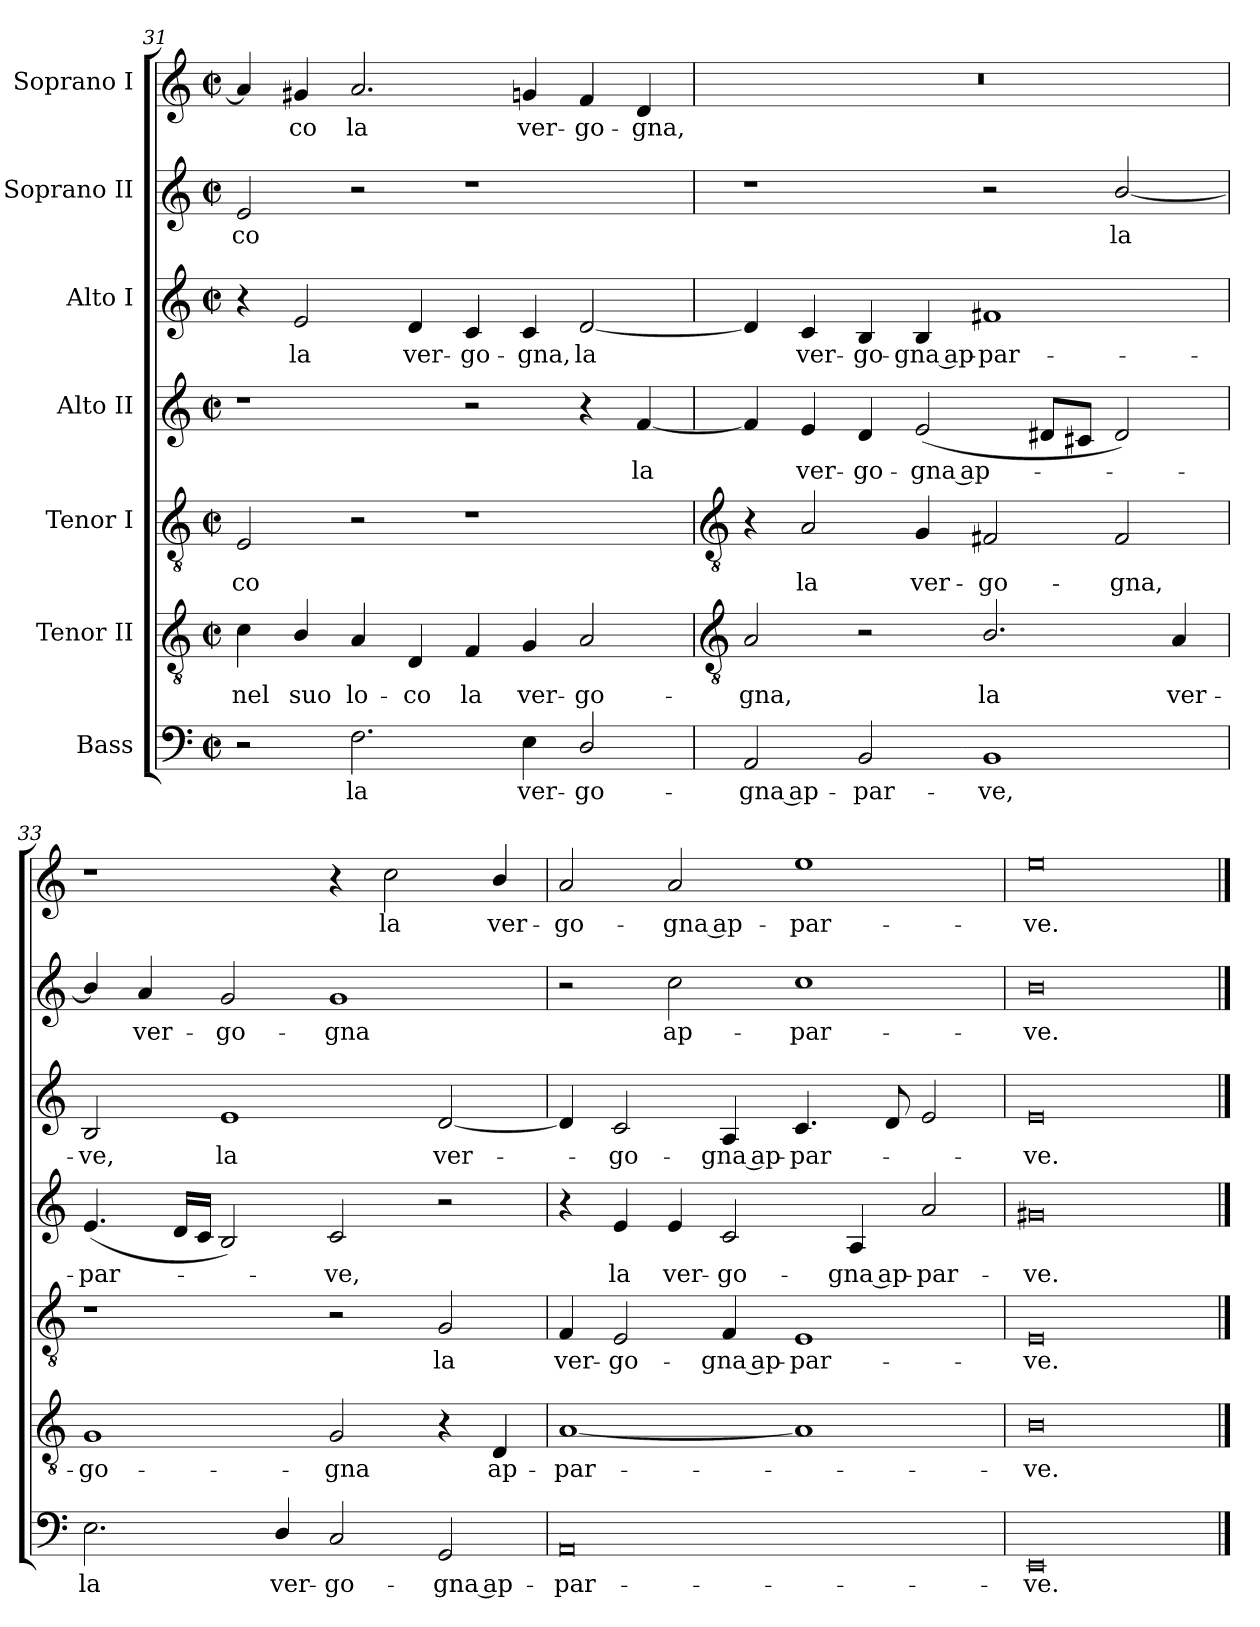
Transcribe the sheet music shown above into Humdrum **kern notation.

**kern	**text	**kern	**text	**kern	**text	**kern	**text	**kern	**text	**kern	**text	**kern	**text
*part7	*part7	*part6	*part6	*part5	*part5	*part4	*part4	*part3	*part3	*part2	*part2	*part1	*part1
*staff7	*staff7	*staff6	*staff6	*staff5	*staff5	*staff4	*staff4	*staff3	*staff3	*staff2	*staff2	*staff1	*staff1
*I"Bass	*	*I"Tenor II	*	*I"Tenor I	*	*I"Alto II	*	*I"Alto I	*	*I"Soprano II	*	*I"Soprano I	*
*clefF4	*	*clefGv2	*	*clefGv2	*	*clefG2	*	*clefG2	*	*clefG2	*	*clefG2	*
*k[]	*	*k[]	*	*k[]	*	*k[]	*	*k[]	*	*k[]	*	*k[]	*
*C:	*	*C:	*	*C:	*	*C:	*	*C:	*	*C:	*	*C:	*
*M4/2	*	*M4/2	*	*M4/2	*	*M4/2	*	*M4/2	*	*M4/2	*	*M4/2	*
*met(c|)	*	*met(c|)	*	*met(c|)	*	*met(c|)	*	*met(c|)	*	*met(c|)	*	*met(c|)	*
=31	=31	=31	=31	=31	=31	=31	=31	=31	=31	=31	=31	=31	=31
!	!	!	!LO:LY:b	!	!LO:LY:b	!	!	!	!	!	!LO:LY:b	!	!
2r	.	4c	nel	2E	-co	1r	.	4r	.	2e	-co	4a]	.
!	!	!	!LO:LY:b	!	!	!	!	!	!LO:LY:b	!	!	!	!LO:LY:b
.	.	4B/	suo	.	.	.	.	2e	la	.	.	4g#X	co
!	!LO:LY:b	!	!LO:LY:b	!	!	!	!	!	!	!	!	!	!LO:LY:b
2.F	la	4A	lo-	2r	.	.	.	.	.	2r	.	2.a	la
!	!	!	!LO:LY:b	!	!	!	!	!	!LO:LY:b	!	!	!	!
.	.	4D	-co	.	.	.	.	4d	ver-	.	.	.	.
!	!	!	!LO:LY:b	!	!	!	!	!	!LO:LY:b	!	!	!	!
.	.	4F	la	1r	.	2r	.	4c	-go-	1r	.	.	.
!	!LO:LY:b	!	!LO:LY:b	!	!	!	!	!	!LO:LY:b	!	!	!	!LO:LY:b
4E	ver-	4G	ver-	.	.	.	.	4c	-gna,	.	.	4gn	ver-
!	!LO:LY:b	!	!LO:LY:b	!	!	!	!	!	!LO:LY:b	!	!	!	!LO:LY:b
2D/	-go-	2A	-go-	.	.	4r	.	[2d	la	.	.	4f	-go-
!	!	!	!	!	!	!	!LO:LY:b	!	!	!	!	!	!LO:LY:b
.	.	.	.	.	.	[4f	la	.	.	.	.	4d	-gna,
!!LO:LB:g=z
=32	=32	=32	=32	=32	=32	=32	=32	=32	=32	=32	=32	=32	=32
*	*	*clefGv2	*	*clefGv2	*	*	*	*	*	*	*	*	*
!	!LO:LY:b	!	!LO:LY:b	!	!	!	!	!	!	!	!	!	!
2AA	-gna ap-	2A	-gna,	4r	.	4f]	.	4d]	.	1r	.	0r	.
!	!	!	!	!	!LO:LY:b	!	!LO:LY:b	!	!LO:LY:b	!	!	!	!
.	.	.	.	2A	la	4e	ver-	4c	ver-	.	.	.	.
!	!LO:LY:b	!	!	!	!	!	!LO:LY:b	!	!LO:LY:b	!	!	!	!
2BB	-par-	2r	.	.	.	4d	-go-	4B	-go-	.	.	.	.
!	!	!	!	!	!LO:LY:b	!	!LO:LY:b	!	!LO:LY:b	!	!	!	!
.	.	.	.	4G	ver-	(<2e	-gna ap-	4B	-gna ap-	.	.	.	.
!	!LO:LY:b	!	!LO:LY:b	!	!LO:LY:b	!	!	!	!LO:LY:b	!	!	!	!
1BB	-ve,	2.B/	la	2F#X	-go-	.	.	1f#X	-par-	2r	.	.	.
.	.	.	.	.	.	8d#XL	.	.	.	.	.	.	.
.	.	.	.	.	.	8c#XJ	.	.	.	.	.	.	.
!	!	!	!	!	!LO:LY:b	!	!	!	!	!	!LO:LY:b	!	!
.	.	.	.	2F#	-gna,	2d#)	.	.	.	[2b/	la	.	.
!	!	!	!LO:LY:b	!	!	!	!	!	!	!	!	!	!
.	.	4A	ver-	.	.	.	.	.	.	.	.	.	.
=33	=33	=33	=33	=33	=33	=33	=33	=33	=33	=33	=33	=33	=33
!	!LO:LY:b	!	!LO:LY:b	!	!	!	!LO:LY:b	!	!LO:LY:b	!	!	!	!
2.E	la	1G	-go-	1r	.	(<4.e	par-	2B	-ve,	4b/]	.	1r	.
!	!	!	!	!	!	!	!	!	!	!	!LO:LY:b	!	!
.	.	.	.	.	.	.	.	.	.	4a	ver-	.	.
.	.	.	.	.	.	16dLL	.	.	.	.	.	.	.
.	.	.	.	.	.	16cJJ	.	.	.	.	.	.	.
!	!	!	!	!	!	!	!	!	!LO:LY:b	!	!LO:LY:b	!	!
.	.	.	.	.	.	2B)	.	1e	la	2g	-go-	.	.
!	!LO:LY:b	!	!	!	!	!	!	!	!	!	!	!	!
4D/	ver-	.	.	.	.	.	.	.	.	.	.	.	.
!	!LO:LY:b	!	!LO:LY:b	!	!	!	!LO:LY:b	!	!	!	!LO:LY:b	!	!
2C	-go-	2G	-gna	2r	.	2c	ve,	.	.	1g	-gna	4r	.
!	!	!	!	!	!	!	!	!	!	!	!	!	!LO:LY:b
.	.	.	.	.	.	.	.	.	.	.	.	2cc	la
!	!LO:LY:b	!	!	!	!LO:LY:b	!	!	!	!LO:LY:b	!	!	!	!
2GG	-gna ap-	4r	.	2G	la	2r	.	[2d	ver-	.	.	.	.
!	!	!	!LO:LY:b	!	!	!	!	!	!	!	!	!	!LO:LY:b
.	.	4D	ap-	.	.	.	.	.	.	.	.	4b/	ver-
=34	=34	=34	=34	=34	=34	=34	=34	=34	=34	=34	=34	=34	=34
!	!LO:LY:b	!	!LO:LY:b	!	!LO:LY:b	!	!	!	!	!	!	!	!LO:LY:b
0AA	-par-	[1A	-par-	4F	ver-	4r	.	4d]	.	2r	.	2a	-go-
!	!	!	!	!	!LO:LY:b	!	!LO:LY:b	!	!LO:LY:b	!	!	!	!
.	.	.	.	2E	-go-	4e	la	2c	go-	.	.	.	.
!	!	!	!	!	!	!	!LO:LY:b	!	!	!	!LO:LY:b	!	!LO:LY:b
.	.	.	.	.	.	4e	ver-	.	.	2cc	ap-	2a	-gna ap-
!	!	!	!	!	!LO:LY:b	!	!LO:LY:b	!	!LO:LY:b	!	!	!	!
.	.	.	.	4F	-gna ap-	2c	-go-	4A	-gna ap-	.	.	.	.
!	!	!	!	!	!LO:LY:b	!	!	!	!LO:LY:b	!	!LO:LY:b	!	!LO:LY:b
.	.	1A]	.	1E	-par-	.	.	4.c	-par-	1cc	-par-	1ee	-par-
!	!	!	!	!	!	!	!LO:LY:b	!	!	!	!	!	!
.	.	.	.	.	.	4A	-gna ap-	.	.	.	.	.	.
.	.	.	.	.	.	.	.	8d	.	.	.	.	.
!	!	!	!	!	!	!	!LO:LY:b	!	!	!	!	!	!
.	.	.	.	.	.	2a	-par-	2e	.	.	.	.	.
=35	=35	=35	=35	=35	=35	=35	=35	=35	=35	=35	=35	=35	=35
!	!LO:LY:b	!	!LO:LY:b	!	!LO:LY:b	!	!LO:LY:b	!	!LO:LY:b	!	!LO:LY:b	!	!LO:LY:b
0EE	-ve.	0B	ve.	0E	-ve.	0g#X	-ve.	0e	ve.	0b	-ve.	0ee	-ve.
==	==	==	==	==	==	==	==	==	==	==	==	==	==
*-	*-	*-	*-	*-	*-	*-	*-	*-	*-	*-	*-	*-	*-
